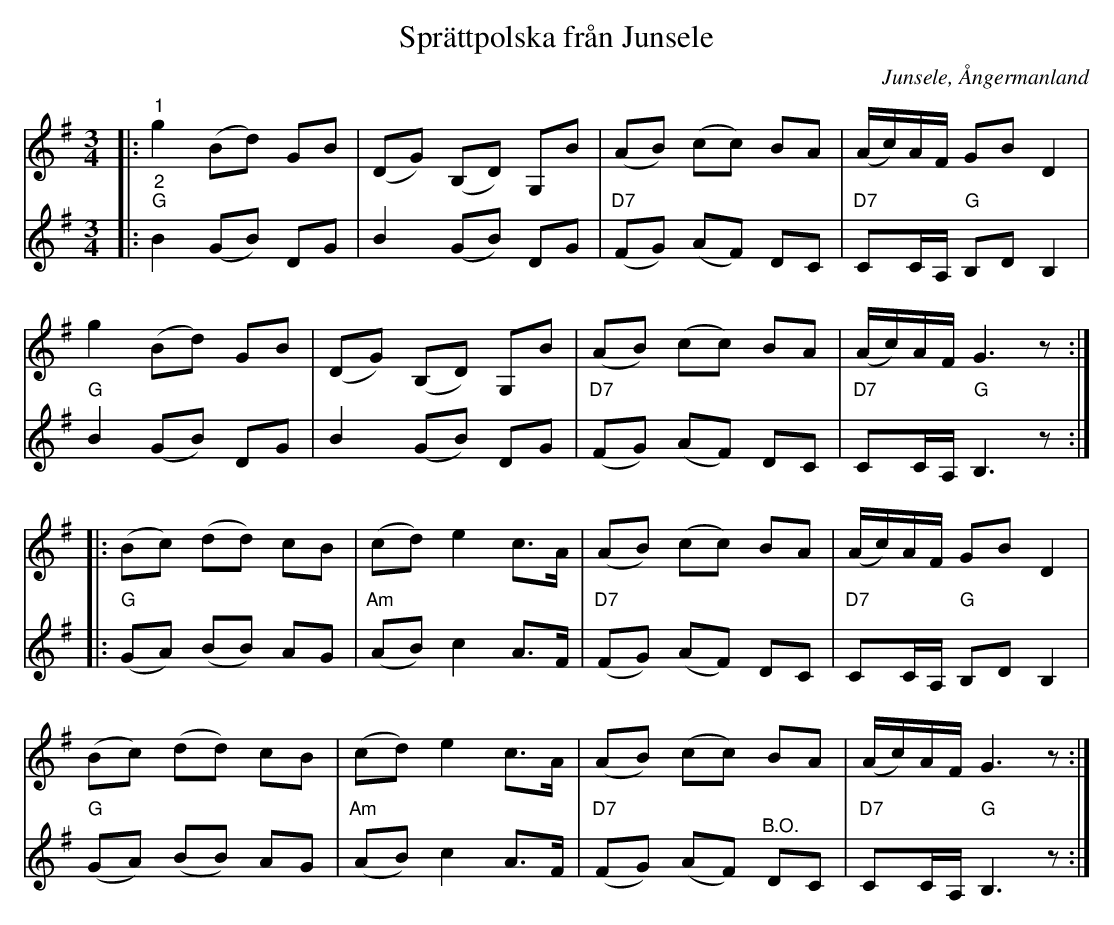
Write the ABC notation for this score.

X:1
T:Sprättpolska från Junsele
O:Junsele, Ångermanland
L:1/8
M:3/4
K:G
V:1
|:"^1" g2 (Bd) GB | (DG) (B,D) G,B | (AB) (cc) BA | (A/c/)A/F/ GB D2 |
 g2 (Bd) GB | (DG) (B,D) G,B | (AB) (cc) BA | (A/c/)A/F/ G3 z :|
|: (Bc) (dd) cB | (cd) e2 c>A | (AB) (cc) BA | (A/c/)A/F/ GB D2 |
 (Bc) (dd) cB | (cd) e2 c>A | (AB) (cc) BA | (A/c/)A/F/ G3 z :|
V:2
|:"^2""G" B2 (GB) DG | B2 (GB) DG |"D7" (FG) (AF) DC |"D7" CC/A,/"G" B,D B,2 |"G" B2 (GB) DG |
B2 (GB) DG |"D7" (FG) (AF) DC |"D7" CC/A,/"G" B,3 z ::"G" (GA) (BB) AG |"Am" (AB) c2 A>F |
"D7" (FG) (AF) DC |"D7" CC/A,/"G" B,D B,2 |"G" (GA) (BB) AG |"Am" (AB) c2 A>F |
"D7" (FG) (AF)"^B.O." DC |"D7" CC/A,/"G" B,3 z :|
